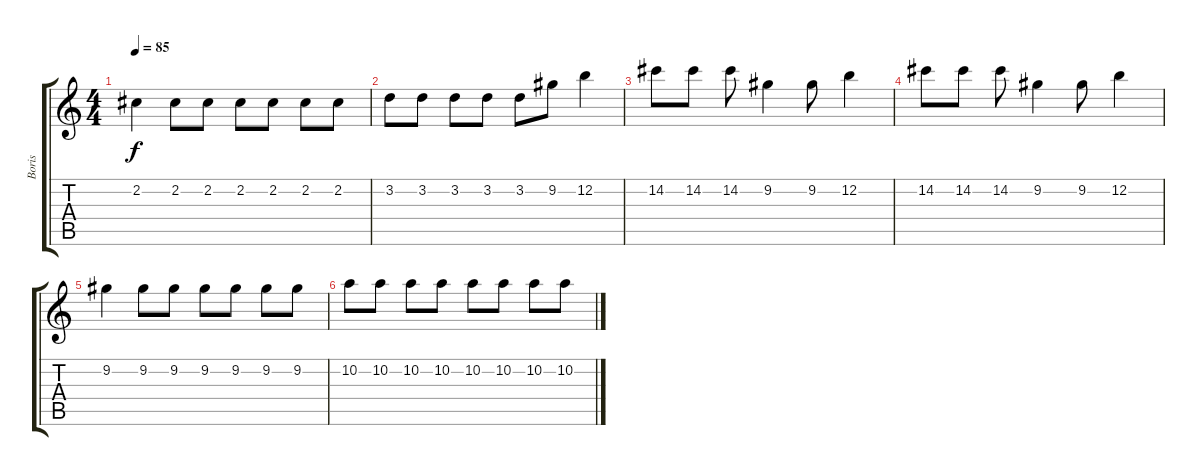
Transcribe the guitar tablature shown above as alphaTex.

\track ("Boris" "Boris") {instrument distortionguitar}
\staff {score tabs}
\tuning (E4 B3 G3 D3 A2 E2) {hide}
\ts (4 4)
\tempo 85
\clef g2
\ks c
2.2.4{dy f} 2.2.8 2.2.8 2.2.8 2.2.8 2.2.8 2.2.8 |
3.2.8 3.2.8 3.2.8 3.2.8 3.2.8 9.2.8 12.2.4 |
14.2.8 14.2.8 14.2.8 9.2.4 9.2.8 12.2.4 |
14.2.8 14.2.8 14.2.8 9.2.4 9.2.8 12.2.4 |
9.2.4 9.2.8 9.2.8 9.2.8 9.2.8 9.2.8 9.2.8 |
10.2.8 10.2.8 10.2.8 10.2.8 10.2.8 10.2.8 10.2.8 10.2.8
